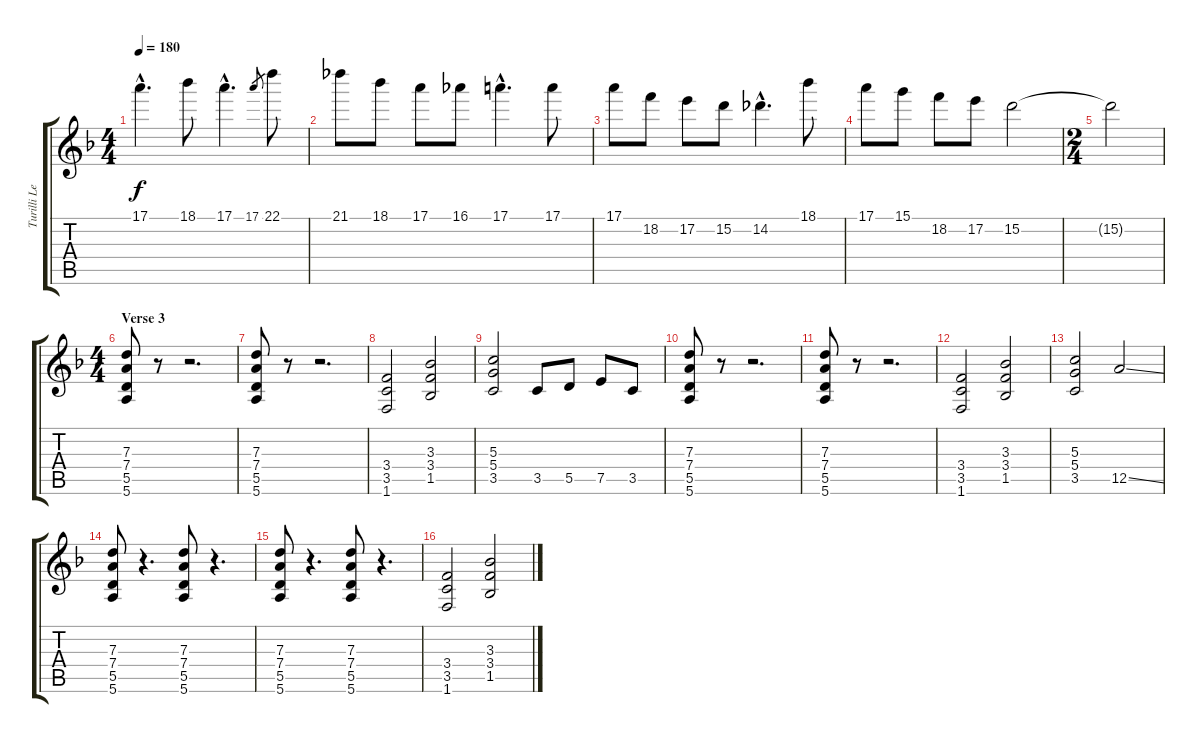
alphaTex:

\track ("Turilli Lead" "Turilli Le") {instrument distortionguitar}
\staff {score tabs}
\tuning (E4 B3 G3 D3 A2 E2) {hide}
\ts (4 4)
\tempo 180
\clef g2
\ks dminor
17.1{hac}.4{d dy f} 18.1.8 17.1{hac}.4{d} 17.1.8{gr} 22.1.8 |
21.1.8 18.1.8 17.1.8 16.1.8 17.1{hac}.4{d} 17.1.8 |
17.1.8 18.2.8 17.2.8 15.2.8 14.2{hac}.4{d} 18.1.8 |
17.1.8 15.1.8 18.2.8 17.2.8 15.2.2 |
\ts (2 4)
15.2{t}.2 |
\ts (4 4)
\section ("" "Verse 3")
(7.3 7.4 5.5 5.6).8 r.8 r.2{d} |
(7.3 7.4 5.5 5.6).8 r.8 r.2{d} |
(3.4 3.5 1.6).2 (3.3 3.4 1.5).2 |
(5.3 5.4 3.5).2 3.5.8 5.5.8 7.5.8 3.5.8 |
(7.3 7.4 5.5 5.6).8 r.8 r.2{d} |
(7.3 7.4 5.5 5.6).8 r.8 r.2{d} |
(3.4 3.5 1.6).2 (3.3 3.4 1.5).2 |
(5.3 5.4 3.5).2 12.5{ss}.2 |
(7.3 7.4 5.5 5.6).8 r.4{d} (7.3 7.4 5.5 5.6).8 r.4{d} |
(7.3 7.4 5.5 5.6).8 r.4{d} (7.3 7.4 5.5 5.6).8 r.4{d} |
(3.4 3.5 1.6).2 (3.3 3.4 1.5).2
